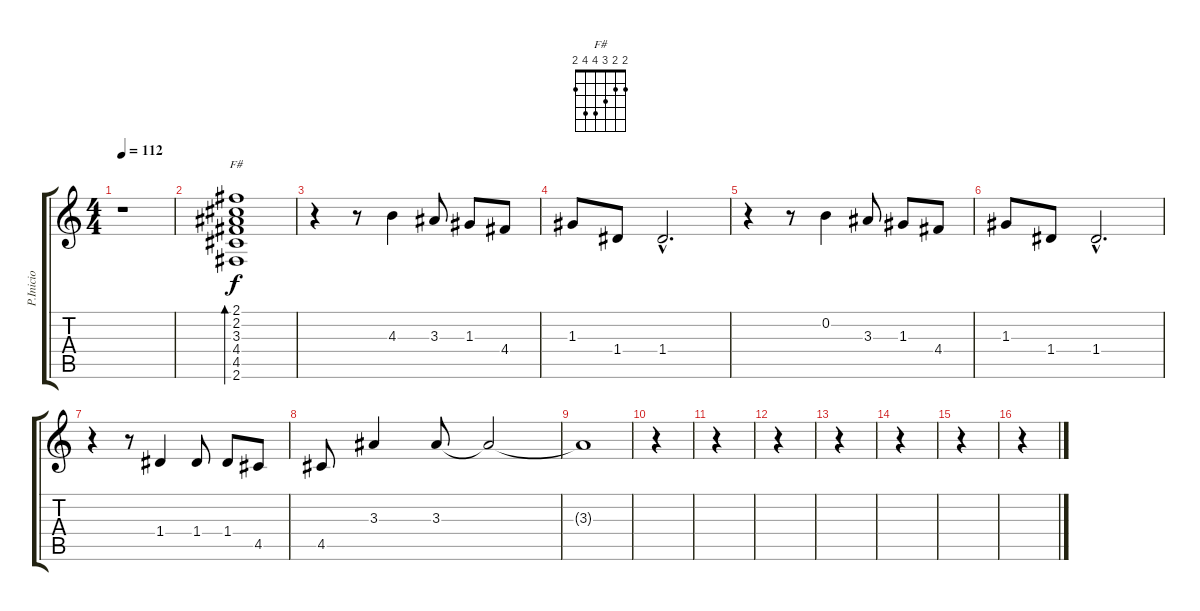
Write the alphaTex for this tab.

\track ("P.Inicio" "P.Inicio") {instrument banjo}
\staff {score tabs}
\tuning (E4 B3 G3 D3 A2 E2) {hide}
\displaytranspose 12
\chord ("F#" 2 2 3 4 4 2)
\ts (4 4)
\tempo 112
\clef g2
\ks c
r.1{dy f instrument banjo} |
(2.1 2.2 3.3 4.4 4.5 2.6).1{bd 120 ch "F#"} |
r.4 r.8 4.3.4 3.3.8 1.3.8 4.4.8 |
1.3.8 1.4.8 1.4{hac}.2{d} |
r.4 r.8 0.2.4 3.3.8 1.3.8 4.4.8 |
1.3.8 1.4.8 1.4{hac}.2{d} |
r.4 r.8 1.4.4 1.4.8 1.4.8 4.5.8 |
4.5.8 3.3.4 3.3.8 3.3{t}.2 |
3.3{t}.1 |
r.4 |
r.4 |
r.4 |
r.4 |
r.4 |
r.4 |
r.4
